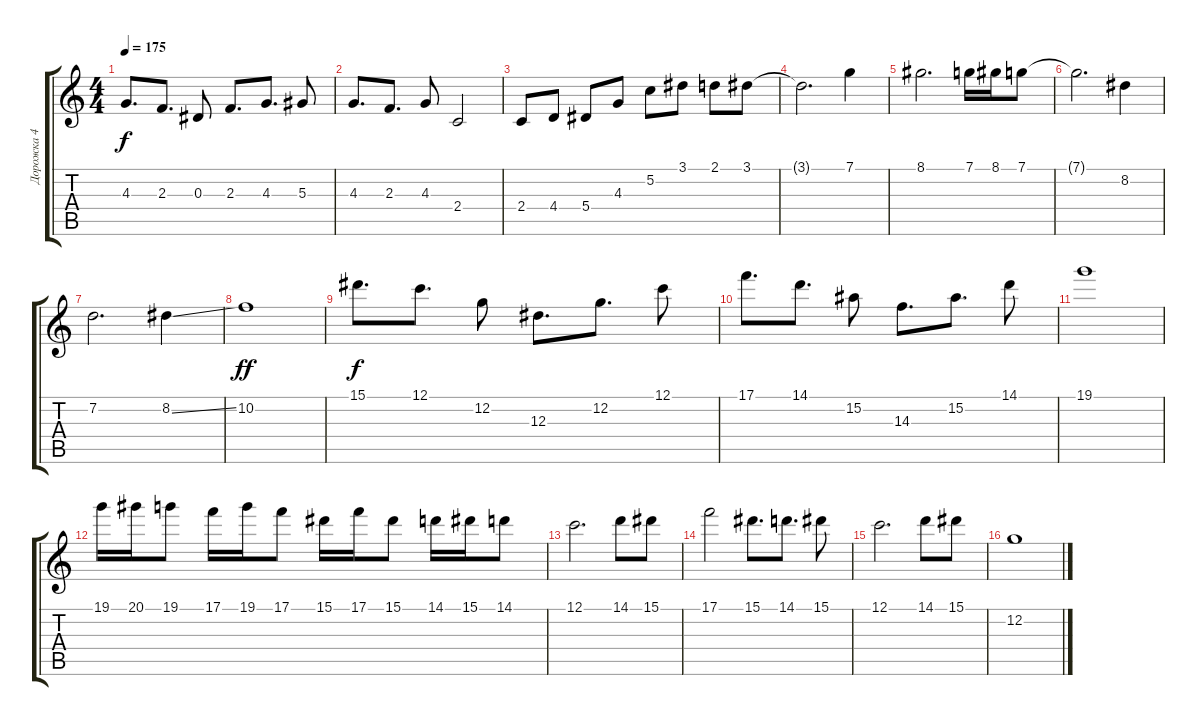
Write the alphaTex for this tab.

\track ("Дорожка 4" "Дорожка 4") {instrument distortionguitar}
\staff {score tabs}
\tuning (C4 G3 Eb3 Bb2 F2 C2) {hide}
\ts (4 4)
\tempo 175
\clef g2
\ks c
4.3.8{d dy f} 2.3.8{d} 0.3.8 2.3.8{d} 4.3.8{d} 5.3.8 |
4.3.8{d} 2.3.8{d} 4.3.8 2.4.2 |
2.4.8 4.4.8 5.4.8 4.3.8 5.2.8 3.1.8 2.1.8 3.1.8 |
3.1{t}.2{d} 7.1.4 |
8.1.2{d} 7.1.16 8.1.16 7.1.8 |
7.1{t}.2{d} 8.2.4 |
7.2.2{d} 8.2{ss}.4 |
10.2.1{dy ff} |
15.1.8{d dy f} 12.1.8{d} 12.2.8 12.3.8{d} 12.2.8{d} 12.1.8 |
17.1.8{d} 14.1.8{d} 15.2.8 14.3.8{d} 15.2.8{d} 14.1.8 |
19.1.1 |
19.1.16 20.1.16 19.1.8 17.1.16 19.1.16 17.1.8 15.1.16 17.1.16 15.1.8 14.1.16 15.1.16 14.1.8 |
12.1.2{d} 14.1.8 15.1.8 |
17.1.2 15.1.8{d} 14.1.8{d} 15.1.8 |
12.1.2{d} 14.1.8 15.1.8 |
12.2.1
